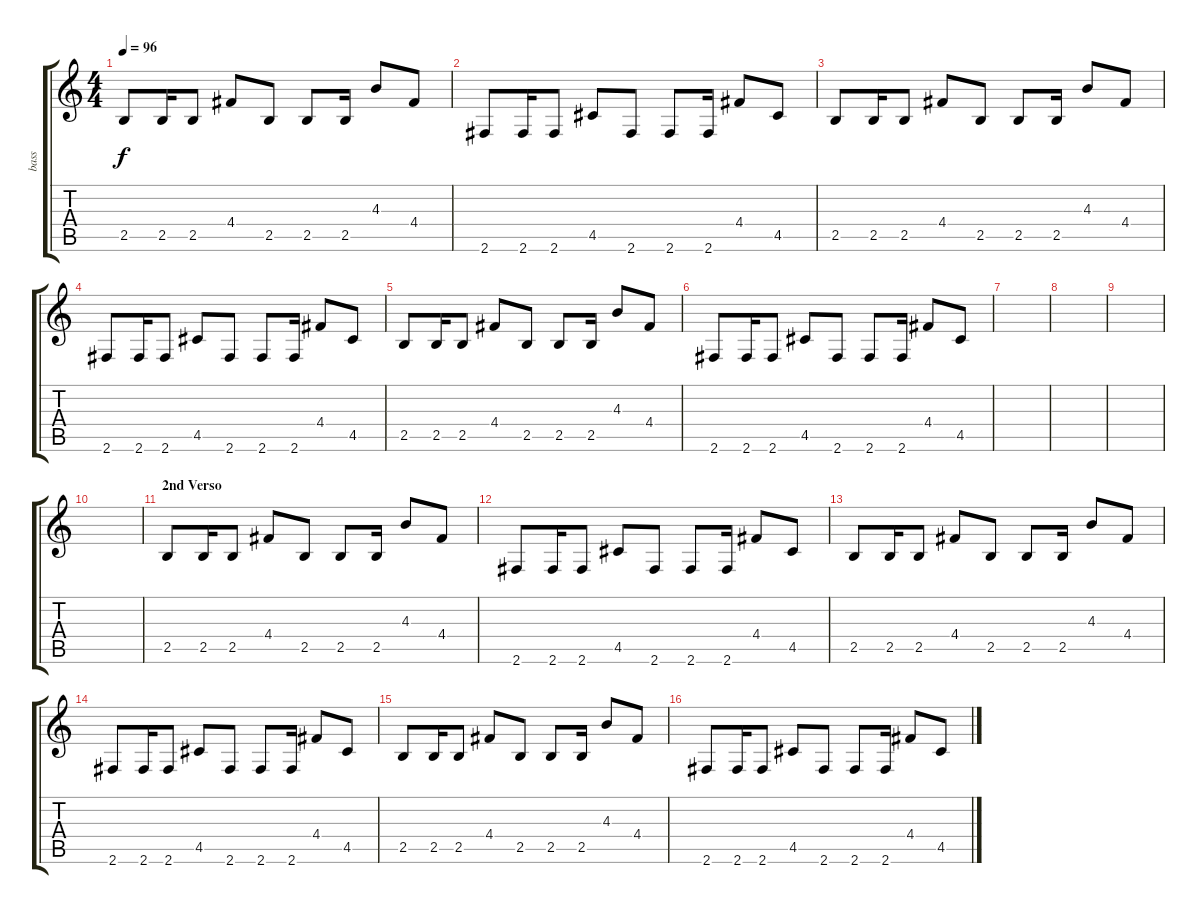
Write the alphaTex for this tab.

\track ("bass" "bass") {instrument electricbassfinger}
\staff {score tabs}
\tuning (E4 B3 G3 D3 A2 E2) {hide}
\ts (4 4)
\tempo 96
\clef g2
\ks c
2.5.8{dy f} 2.5.16 2.5.8 4.4.8 2.5.8 2.5.8 2.5.16 4.3.8 4.4.8 |
2.6.8 2.6.16 2.6.8 4.5.8 2.6.8 2.6.8 2.6.16 4.4.8 4.5.8 |
2.5.8 2.5.16 2.5.8 4.4.8 2.5.8 2.5.8 2.5.16 4.3.8 4.4.8 |
2.6.8 2.6.16 2.6.8 4.5.8 2.6.8 2.6.8 2.6.16 4.4.8 4.5.8 |
2.5.8 2.5.16 2.5.8 4.4.8 2.5.8 2.5.8 2.5.16 4.3.8 4.4.8 |
2.6.8 2.6.16 2.6.8 4.5.8 2.6.8 2.6.8 2.6.16 4.4.8 4.5.8 |
|
|
|
|
\section ("" "2nd Verso")
2.5.8 2.5.16 2.5.8 4.4.8 2.5.8 2.5.8 2.5.16 4.3.8 4.4.8 |
2.6.8 2.6.16 2.6.8 4.5.8 2.6.8 2.6.8 2.6.16 4.4.8 4.5.8 |
2.5.8 2.5.16 2.5.8 4.4.8 2.5.8 2.5.8 2.5.16 4.3.8 4.4.8 |
2.6.8 2.6.16 2.6.8 4.5.8 2.6.8 2.6.8 2.6.16 4.4.8 4.5.8 |
2.5.8 2.5.16 2.5.8 4.4.8 2.5.8 2.5.8 2.5.16 4.3.8 4.4.8 |
2.6.8 2.6.16 2.6.8 4.5.8 2.6.8 2.6.8 2.6.16 4.4.8 4.5.8
